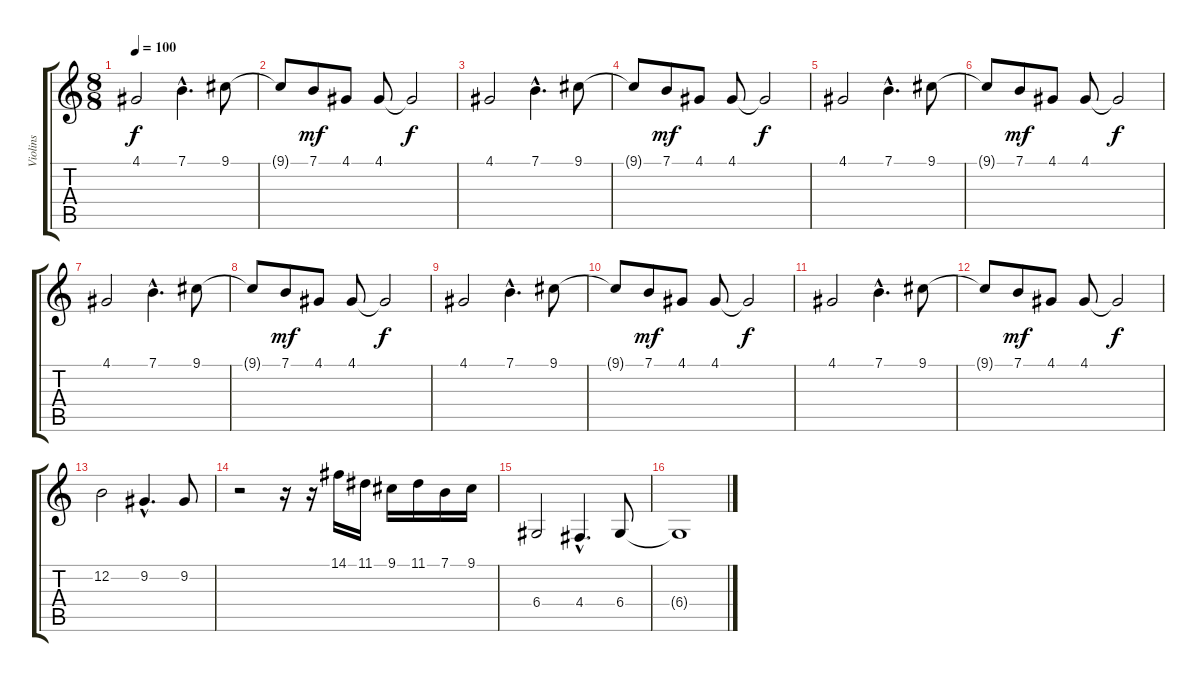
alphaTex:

\track ("Violins" "Violins") {instrument tremolostrings}
\staff {score tabs}
\tuning (E4 B3 G3 D3 A2 E2) {hide}
\ts (8 8)
\tempo 100
\clef g2
\ks c
4.1.2{dy f} 7.1{hac}.4{d} 9.1.8 |
9.1{t}.8 7.1.8{dy mf} 4.1.8 4.1.8 4.1{t}.2{dy f} |
4.1.2 7.1{hac}.4{d} 9.1.8 |
9.1{t}.8 7.1.8{dy mf} 4.1.8 4.1.8 4.1{t}.2{dy f} |
4.1.2 7.1{hac}.4{d} 9.1.8 |
9.1{t}.8 7.1.8{dy mf} 4.1.8 4.1.8 4.1{t}.2{dy f} |
4.1.2 7.1{hac}.4{d} 9.1.8 |
9.1{t}.8 7.1.8{dy mf} 4.1.8 4.1.8 4.1{t}.2{dy f} |
4.1.2 7.1{hac}.4{d} 9.1.8 |
9.1{t}.8 7.1.8{dy mf} 4.1.8 4.1.8 4.1{t}.2{dy f} |
4.1.2 7.1{hac}.4{d} 9.1.8 |
9.1{t}.8 7.1.8{dy mf} 4.1.8 4.1.8 4.1{t}.2{dy f} |
12.2.2 9.2{hac}.4{d} 9.2.8 |
r.2 r.16 r.16 14.1.16 11.1.16 9.1.16 11.1.16 7.1.16 9.1.16 |
6.4.2{volume 9} 4.4{hac}.4{d} 6.4.8 |
6.4{t}.1
